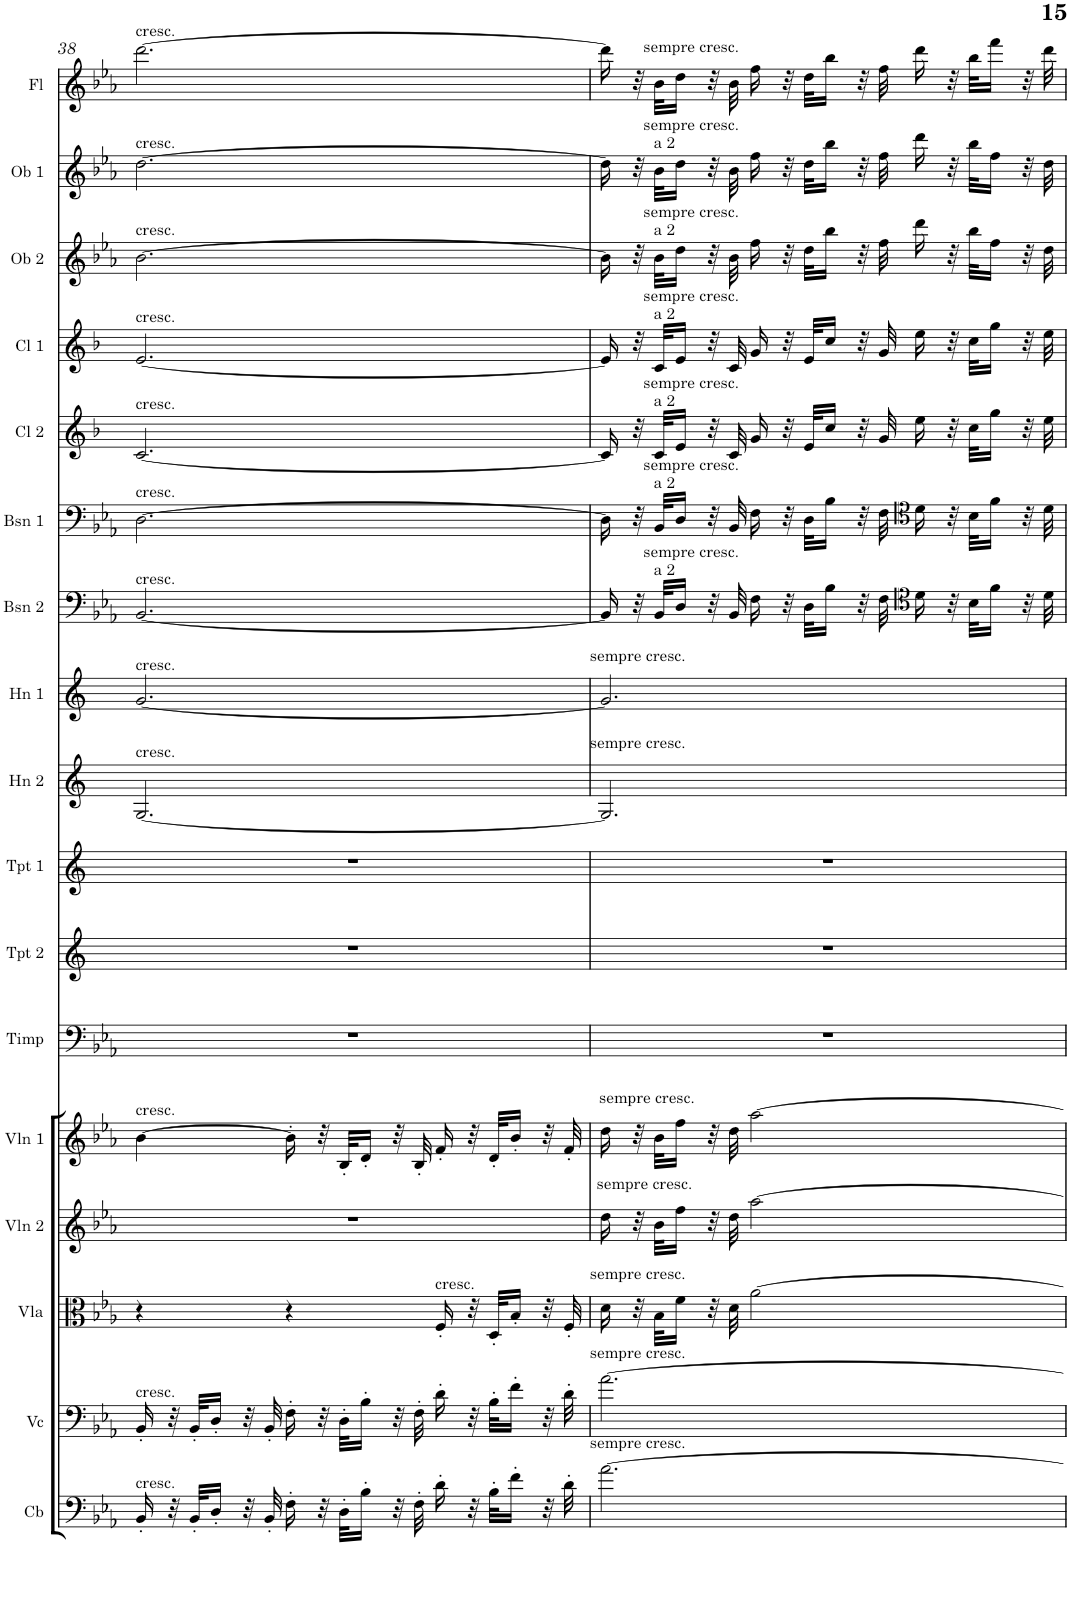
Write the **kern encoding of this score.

**kern	**kern	**kern	**kern	**kern	**kern	**kern	**kern	**kern	**kern	**kern	**kern	**kern	**kern	**kern	**kern	**kern
*part17	*part16	*part15	*part14	*part13	*part12	*part11	*part10	*part9	*part8	*part7	*part6	*part5	*part4	*part3	*part2	*part1
*staff17	*staff16	*staff15	*staff14	*staff13	*staff12	*staff11	*staff10	*staff9	*staff8	*staff7	*staff6	*staff5	*staff4	*staff3	*staff2	*staff1
*I"Contrabass	*I"Violoncello	*I"Viola	*I"Violin 2	*I"Violin 1	*I"Timpani	*I"Eb Trumpet 2	*I"Eb Trumpet 1	*I"Eb Horn 2	*I"Eb Horn 1	*I"Bassoon 2	*I"Bassoon 1	*I"Bb Clarinet 2	*I"Bb Clarinet 1	*I"Oboe 2	*I"Oboe 1	*I"Flute
*I'Cb	*I'Vc	*I'Vla	*I'Vln 2	*I'Vln 1	*I'Timp	*I'Tpt 2	*I'Tpt 1	*I'Hn 2	*I'Hn 1	*I'Bsn 2	*I'Bsn 1	*I'Cl 2	*I'Cl 1	*I'Ob 2	*I'Ob 1	*I'Fl
!!LO:PB:g=z
*clefF4	*clefF4	*clefC3	*clefG2	*clefG2	*clefF4	*clefG2	*clefG2	*clefG2	*clefG2	*clefF4	*clefF4	*clefG2	*clefG2	*clefG2	*clefG2	*clefG2
*Trd7c12	*	*	*	*	*	*Trd-2c-3	*Trd-2c-3	*Trd5c9	*Trd5c9	*	*	*Trd1c2	*Trd1c2	*	*	*
*k[b-e-a-]	*k[b-e-a-]	*k[b-e-a-]	*k[b-e-a-]	*k[b-e-a-]	*k[b-e-a-]	*k[]	*k[]	*k[]	*k[]	*k[b-e-a-]	*k[b-e-a-]	*k[b-]	*k[b-]	*k[b-e-a-]	*k[b-e-a-]	*k[b-e-a-]
*M3/4	*M3/4	*M3/4	*M3/4	*M3/4	*M3/4	*M3/4	*M3/4	*M3/4	*M3/4	*M3/4	*M3/4	*M3/4	*M3/4	*M3/4	*M3/4	*M3/4
=38	=38	=38	=38	=38	=38	=38	=38	=38	=38	=38	=38	=38	=38	=38	=38	=38
!	!	!	!	!	!	!	!	!	!	!	!	!	!	!	!	!LO:TX:a:t=cresc.
!	!	!	!	!	!	!	!	!	!	!	!	!	!	!	!LO:TX:a:t=cresc.	!
!	!	!	!	!	!	!	!	!	!	!	!	!	!	!LO:TX:a:t=cresc.	!	!
!	!	!	!	!	!	!	!	!	!	!	!	!	!LO:TX:a:t=cresc.	!	!	!
!	!	!	!	!	!	!	!	!	!	!	!	!LO:TX:a:t=cresc.	!	!	!	!
!	!	!	!	!	!	!	!	!	!	!	!LO:TX:a:t=cresc.	!	!	!	!	!
!	!	!	!	!	!	!	!	!	!	!LO:TX:a:t=cresc.	!	!	!	!	!	!
!	!	!	!	!	!	!	!	!	!LO:TX:a:t=cresc.	!	!	!	!	!	!	!
!	!	!	!	!	!	!	!	!LO:TX:a:t=cresc.	!	!	!	!	!	!	!	!
!	!	!	!	!LO:TX:a:t=cresc.	!	!	!	!	!	!	!	!	!	!	!	!
!	!LO:TX:a:t=cresc.	!	!	!	!	!	!	!	!	!	!	!	!	!	!	!
!LO:TX:a:t=cresc.	!	!	!	!	!	!	!	!	!	!	!	!	!	!	!	!
16BB-'/	16BB-'/	4r	2.r	[4b-\	2.r	2.r	2.r	[2.G/	[2.g/	[2.BB-/	[2.D\	[2.c/	[2.e/	[2.b-\	[2.dd\	[2.ddd\
32r	32r	.	.	.	.	.	.	.	.	.	.	.	.	.	.	.
32BB-'/KLL	32BB-'/KLL	.	.	.	.	.	.	.	.	.	.	.	.	.	.	.
16D'/JJ	16D'/JJ	.	.	.	.	.	.	.	.	.	.	.	.	.	.	.
32r	32r	.	.	.	.	.	.	.	.	.	.	.	.	.	.	.
32BB-'/	32BB-'/	.	.	.	.	.	.	.	.	.	.	.	.	.	.	.
16F'\	16F'\	4r	.	16b-'\]	.	.	.	.	.	.	.	.	.	.	.	.
32r	32r	.	.	32r	.	.	.	.	.	.	.	.	.	.	.	.
32D'\KLL	32D'\KLL	.	.	32B-'/KLL	.	.	.	.	.	.	.	.	.	.	.	.
16B-'\JJ	16B-'\JJ	.	.	16d'/JJ	.	.	.	.	.	.	.	.	.	.	.	.
32r	32r	.	.	32r	.	.	.	.	.	.	.	.	.	.	.	.
32F'\	32F'\	.	.	32B-'/	.	.	.	.	.	.	.	.	.	.	.	.
!	!	!LO:TX:a:t=cresc.	!	!	!	!	!	!	!	!	!	!	!	!	!	!
16d'\	16d'\	16F'/	.	16f'/	.	.	.	.	.	.	.	.	.	.	.	.
32r	32r	32r	.	32r	.	.	.	.	.	.	.	.	.	.	.	.
32B-'\KLL	32B-'\KLL	32D'/KLL	.	32d'/KLL	.	.	.	.	.	.	.	.	.	.	.	.
16f'\JJ	16f'\JJ	16B-'/JJ	.	16b-'/JJ	.	.	.	.	.	.	.	.	.	.	.	.
32r	32r	32r	.	32r	.	.	.	.	.	.	.	.	.	.	.	.
32d'\	32d'\	32F'/	.	32f'/	.	.	.	.	.	.	.	.	.	.	.	.
=39	=39	=39	=39	=39	=39	=39	=39	=39	=39	=39	=39	=39	=39	=39	=39	=39
!	!	!	!	!	!	!	!	!	!LO:TX:a:t=sempre cresc.	!	!	!	!	!	!	!
!	!	!	!	!	!	!	!	!LO:TX:a:t=sempre cresc.	!	!	!	!	!	!	!	!
!	!	!LO:TX:a:t=sempre cresc.	!	!	!	!	!	!	!	!	!	!	!	!	!	!
!	!LO:TX:a:t=sempre cresc.	!	!	!	!	!	!	!	!	!	!	!	!	!	!	!
!LO:TX:a:t=sempre cresc.	!	!	!	!	!	!	!	!	!	!	!	!	!	!	!	!
[2.a-\	[2.a-\	16d\	16dd\	16dd\	2.r	2.r	2.r	2.G/]	2.g/]	16BB-/]	16D\]	16c/]	16e/]	16b-\]	16dd\]	16ddd\]
.	.	32r	32r	32r	.	.	.	.	.	32r	32r	32r	32r	32r	32r	32r
!	!	!	!	!	!	!	!	!	!	!	!	!	!	!	!	!LO:TX:a:t=sempre cresc.
!	!	!	!	!	!	!	!	!	!	!	!	!	!	!	!LO:TX:a:t=a 2	!
!	!	!	!	!	!	!	!	!	!	!	!	!	!	!	!LO:TX:a:t=sempre cresc.	!
!	!	!	!	!	!	!	!	!	!	!	!	!	!	!LO:TX:a:t=a 2	!	!
!	!	!	!	!	!	!	!	!	!	!	!	!	!	!LO:TX:a:t=sempre cresc.	!	!
!	!	!	!	!	!	!	!	!	!	!	!	!	!LO:TX:a:t=a 2	!	!	!
!	!	!	!	!	!	!	!	!	!	!	!	!	!LO:TX:a:t=sempre cresc.	!	!	!
!	!	!	!	!	!	!	!	!	!	!	!	!LO:TX:a:t=a 2	!	!	!	!
!	!	!	!	!	!	!	!	!	!	!	!	!LO:TX:a:t=sempre cresc.	!	!	!	!
!	!	!	!	!	!	!	!	!	!	!	!LO:TX:a:t=a 2	!	!	!	!	!
!	!	!	!	!	!	!	!	!	!	!	!LO:TX:a:t=sempre cresc.	!	!	!	!	!
!	!	!	!	!	!	!	!	!	!	!LO:TX:a:t=a 2	!	!	!	!	!	!
!	!	!	!	!	!	!	!	!	!	!LO:TX:a:t=sempre cresc.	!	!	!	!	!	!
!	!	!	!	!LO:TX:a:t=sempre cresc.	!	!	!	!	!	!	!	!	!	!	!	!
!	!	!	!LO:TX:a:t=sempre cresc.	!	!	!	!	!	!	!	!	!	!	!	!	!
.	.	32B-\KLL	32b-\KLL	32b-\KLL	.	.	.	.	.	32BB-/KLL	32BB-/KLL	32c/KLL	32c/KLL	32b-\KLL	32b-\KLL	32b-\KLL
.	.	16f\JJ	16ff\JJ	16ff\JJ	.	.	.	.	.	16D/JJ	16D/JJ	16e/JJ	16e/JJ	16dd\JJ	16dd\JJ	16dd\JJ
.	.	32r	32r	32r	.	.	.	.	.	32r	32r	32r	32r	32r	32r	32r
.	.	32d\	32dd\	32dd\	.	.	.	.	.	32BB-/	32BB-/	32c/	32c/	32b-\	32b-\	32b-\
.	.	[2a-\	[2aa-\	[2aa-\	.	.	.	.	.	16F\	16F\	16g/	16g/	16ff\	16ff\	16ff\
.	.	.	.	.	.	.	.	.	.	32r	32r	32r	32r	32r	32r	32r
.	.	.	.	.	.	.	.	.	.	32D\KLL	32D\KLL	32e/KLL	32e/KLL	32dd\KLL	32dd\KLL	32dd\KLL
.	.	.	.	.	.	.	.	.	.	16B-\JJ	16B-\JJ	16cc/JJ	16cc/JJ	16bb-\JJ	16bb-\JJ	16bb-\JJ
.	.	.	.	.	.	.	.	.	.	32r	32r	32r	32r	32r	32r	32r
.	.	.	.	.	.	.	.	.	.	32F\	32F\	32g/	32g/	32ff\	32ff\	32ff\
*	*	*	*	*	*	*	*	*	*	*clefC4	*clefC4	*	*	*	*	*
.	.	.	.	.	.	.	.	.	.	16d\	16d\	16ee\	16ee\	16ddd\	16ddd\	16ddd\
.	.	.	.	.	.	.	.	.	.	32r	32r	32r	32r	32r	32r	32r
.	.	.	.	.	.	.	.	.	.	32B-\KLL	32B-\KLL	32cc\KLL	32cc\KLL	32bb-\KLL	32bb-\KLL	32bb-\KLL
.	.	.	.	.	.	.	.	.	.	16f\JJ	16f\JJ	16gg\JJ	16gg\JJ	16ff\JJ	16ff\JJ	16fff\JJ
.	.	.	.	.	.	.	.	.	.	32r	32r	32r	32r	32r	32r	32r
.	.	.	.	.	.	.	.	.	.	32d\	32d\	32ee\	32ee\	32dd\	32dd\	32ddd\
=	=	=	=	=	=	=	=	=	=	=	=	=	=	=	=	=
*-	*-	*-	*-	*-	*-	*-	*-	*-	*-	*-	*-	*-	*-	*-	*-	*-
